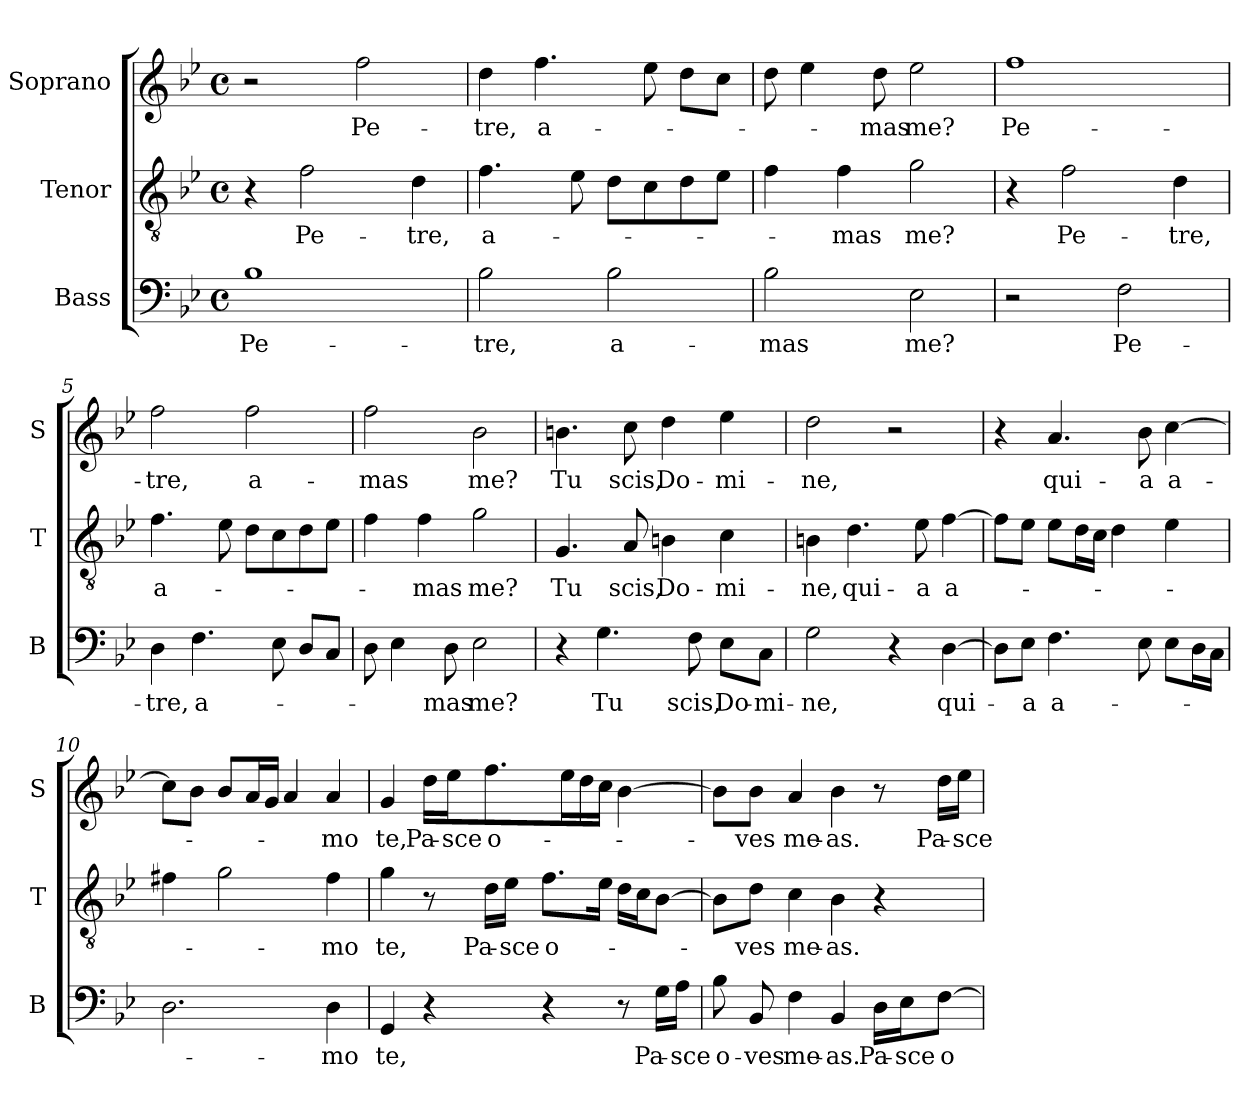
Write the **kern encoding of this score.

**kern	**text	**kern	**text	**kern	**text
*part3	*part3	*part2	*part2	*part1	*part1
*staff3	*staff3	*staff2	*staff2	*staff1	*staff1
*I"Bass	*	*I"Tenor	*	*I"Soprano	*
*I'B	*	*I'T	*	*I'S	*
*clefF4	*	*clefGv2	*	*clefG2	*
*k[b-e-]	*	*k[b-e-]	*	*k[b-e-]	*
*B-:	*	*B-:	*	*B-:	*
*M4/4	*	*M4/4	*	*M4/4	*
*met(c)	*	*met(c)	*	*met(c)	*
=1	=1	=1	=1	=1	=1
!	!LO:LY:b	!	!	!	!
1B-	Pe-	4r	.	2r	.
!	!	!	!LO:LY:b	!	!
.	.	2f\	Pe-	.	.
!	!	!	!	!	!LO:LY:b
.	.	.	.	2ff\	Pe-
!	!	!	!LO:LY:b	!	!
.	.	4d\	-tre,	.	.
=2	=2	=2	=2	=2	=2
!	!LO:LY:b	!	!LO:LY:b	!	!LO:LY:b
2B-\	-tre,	4.f\	a-	4dd\	-tre,
!	!	!	!	!	!LO:LY:b
.	.	.	.	4.ff\	a-
.	.	8e-\	.	.	.
!	!LO:LY:b	!	!	!	!
2B-\	a-	8d\L	.	.	.
.	.	8c\	.	8ee-\	.
.	.	8d\	.	8dd\L	.
.	.	8e-\J	.	8cc\J	.
=3	=3	=3	=3	=3	=3
!	!LO:LY:b	!	!	!	!
2B-\	-mas	4f\	.	8dd\	.
.	.	.	.	4ee-\	.
!	!	!	!LO:LY:b	!	!
.	.	4f\	-mas	.	.
!	!	!	!	!	!LO:LY:b
.	.	.	.	8dd\	-mas
!	!LO:LY:b	!	!LO:LY:b	!	!LO:LY:b
2E-\	me?	2g\	me?	2ee-\	me?
=4	=4	=4	=4	=4	=4
!	!	!	!	!	!LO:LY:b
2r	.	4r	.	1ff	Pe-
!	!	!	!LO:LY:b	!	!
.	.	2f\	Pe-	.	.
!	!LO:LY:b	!	!	!	!
2F\	Pe-	.	.	.	.
!	!	!	!LO:LY:b	!	!
.	.	4d\	-tre,	.	.
=5	=5	=5	=5	=5	=5
!	!LO:LY:b	!	!LO:LY:b	!	!LO:LY:b
4D\	-tre,	4.f\	a-	2ff\	-tre,
!	!LO:LY:b	!	!	!	!
4.F\	a-	.	.	.	.
.	.	8e-\	.	.	.
!	!	!	!	!	!LO:LY:b
.	.	8d\L	.	2ff\	a-
8E-\	.	8c\	.	.	.
8D/L	.	8d\	.	.	.
8C/J	.	8e-\J	.	.	.
!!LO:LB:g=z
=6	=6	=6	=6	=6	=6
!	!	!	!	!	!LO:LY:b
8D\	.	4f\	.	2ff\	-mas
4E-\	.	.	.	.	.
!	!	!	!LO:LY:b	!	!
.	.	4f\	-mas	.	.
!	!LO:LY:b	!	!	!	!
8D\	-mas	.	.	.	.
!	!LO:LY:b	!	!LO:LY:b	!	!LO:LY:b
2E-\	me?	2g\	me?	2b-\	me?
=7	=7	=7	=7	=7	=7
!	!	!	!LO:LY:b	!	!LO:LY:b
4r	.	4.G/	Tu	4.bn\	Tu
!	!LO:LY:b	!	!	!	!
4.G\	Tu	.	.	.	.
!	!	!	!LO:LY:b	!	!LO:LY:b
.	.	8A/	scis,	8cc\	scis,
!	!	!	!LO:LY:b	!	!LO:LY:b
.	.	4Bn\	Do-	4dd\	Do-
!	!LO:LY:b	!	!	!	!
8F\	scis,	.	.	.	.
!	!LO:LY:b	!	!LO:LY:b	!	!LO:LY:b
8E-\L	Do-	4c\	-mi-	4ee-\	-mi-
!	!LO:LY:b	!	!	!	!
8C\J	-mi-	.	.	.	.
=8	=8	=8	=8	=8	=8
!	!LO:LY:b	!	!LO:LY:b	!	!LO:LY:b
2G\	-ne,	4Bn\	-ne,	2dd\	-ne,
!	!	!	!LO:LY:b	!	!
.	.	4.d\	qui-	.	.
4r	.	.	.	2r	.
!	!	!	!LO:LY:b	!	!
.	.	8e-\	-a	.	.
!	!LO:LY:b	!	!LO:LY:b	!	!
[4D\	qui-	[4f\	a-	.	.
=9	=9	=9	=9	=9	=9
8D\L]	.	8f\L]	.	4r	.
!	!LO:LY:b	!	!	!	!
8E-\J	-a	8e-\J	.	.	.
!	!LO:LY:b	!	!	!	!LO:LY:b
4.F\	a-	8e-\L	.	4.a/	qui-
.	.	16d\L	.	.	.
.	.	16c\JJ	.	.	.
.	.	4d\	.	.	.
!	!	!	!	!	!LO:LY:b
8E-\	.	.	.	8b-\	-a
!	!	!	!	!	!LO:LY:b
8E-\L	.	4e-\	.	[4cc\	a-
16D\L	.	.	.	.	.
16C\JJ	.	.	.	.	.
=10	=10	=10	=10	=10	=10
2.D\	.	4f#X\	.	8cc\L]	.
.	.	.	.	8b-\J	.
.	.	2g\	.	8b-/L	.
.	.	.	.	16a/L	.
.	.	.	.	16g/JJ	.
.	.	.	.	4a/	.
!	!LO:LY:b	!	!LO:LY:b	!	!LO:LY:b
4D\	-mo	4f#\	-mo	4a/	-mo
!!LO:LB:g=z
=11	=11	=11	=11	=11	=11
!	!LO:LY:b	!	!LO:LY:b	!	!LO:LY:b
4GG/	te,	4g\	te,	4g/	te,
!	!	!	!	!	!LO:LY:b
4r	.	8r	.	16dd\LL	Pa-
!	!	!	!	!	!LO:LY:b
.	.	.	.	16ee-\J	-sce
!	!	!	!LO:LY:b	!	!LO:LY:b
.	.	16d\LL	Pa-	8.ff\	o-
!	!	!	!LO:LY:b	!	!
.	.	16e-\JJ	-sce	.	.
!	!	!	!LO:LY:b	!	!
4r	.	8.f\L	o-	.	.
.	.	.	.	16ee-\L	.
.	.	.	.	16dd\	.
.	.	16e-\Jk	.	16cc\JJ	.
8r	.	16d\LL	.	[4b-\	.
.	.	16c\J	.	.	.
!	!LO:LY:b	!	!	!	!
16G\LL	Pa-	[8B-\J	.	.	.
!	!LO:LY:b	!	!	!	!
16A\JJ	-sce	.	.	.	.
=12	=12	=12	=12	=12	=12
!	!LO:LY:b	!	!	!	!
8B-\	o-	8B-\L]	.	8b-\L]	.
!	!LO:LY:b	!	!LO:LY:b	!	!LO:LY:b
8BB-/	-ves	8d\J	-ves	8b-\J	-ves
!	!LO:LY:b	!	!LO:LY:b	!	!LO:LY:b
4F\	me-	4c\	me-	4a/	me-
!	!LO:LY:b	!	!LO:LY:b	!	!LO:LY:b
4BB-/	-as.	4B-\	-as.	4b-\	-as.
!	!LO:LY:b	!	!	!	!
16D\LL	Pa-	4r	.	8r	.
!	!LO:LY:b	!	!	!	!
16E-\J	-sce	.	.	.	.
!	!LO:LY:b	!	!	!	!LO:LY:b
[8F\J	o-	.	.	16dd\LL	Pa-
!	!	!	!	!	!LO:LY:b
.	.	.	.	16ee-\JJ	-sce
=	=	=	=	=	=
*-	*-	*-	*-	*-	*-
